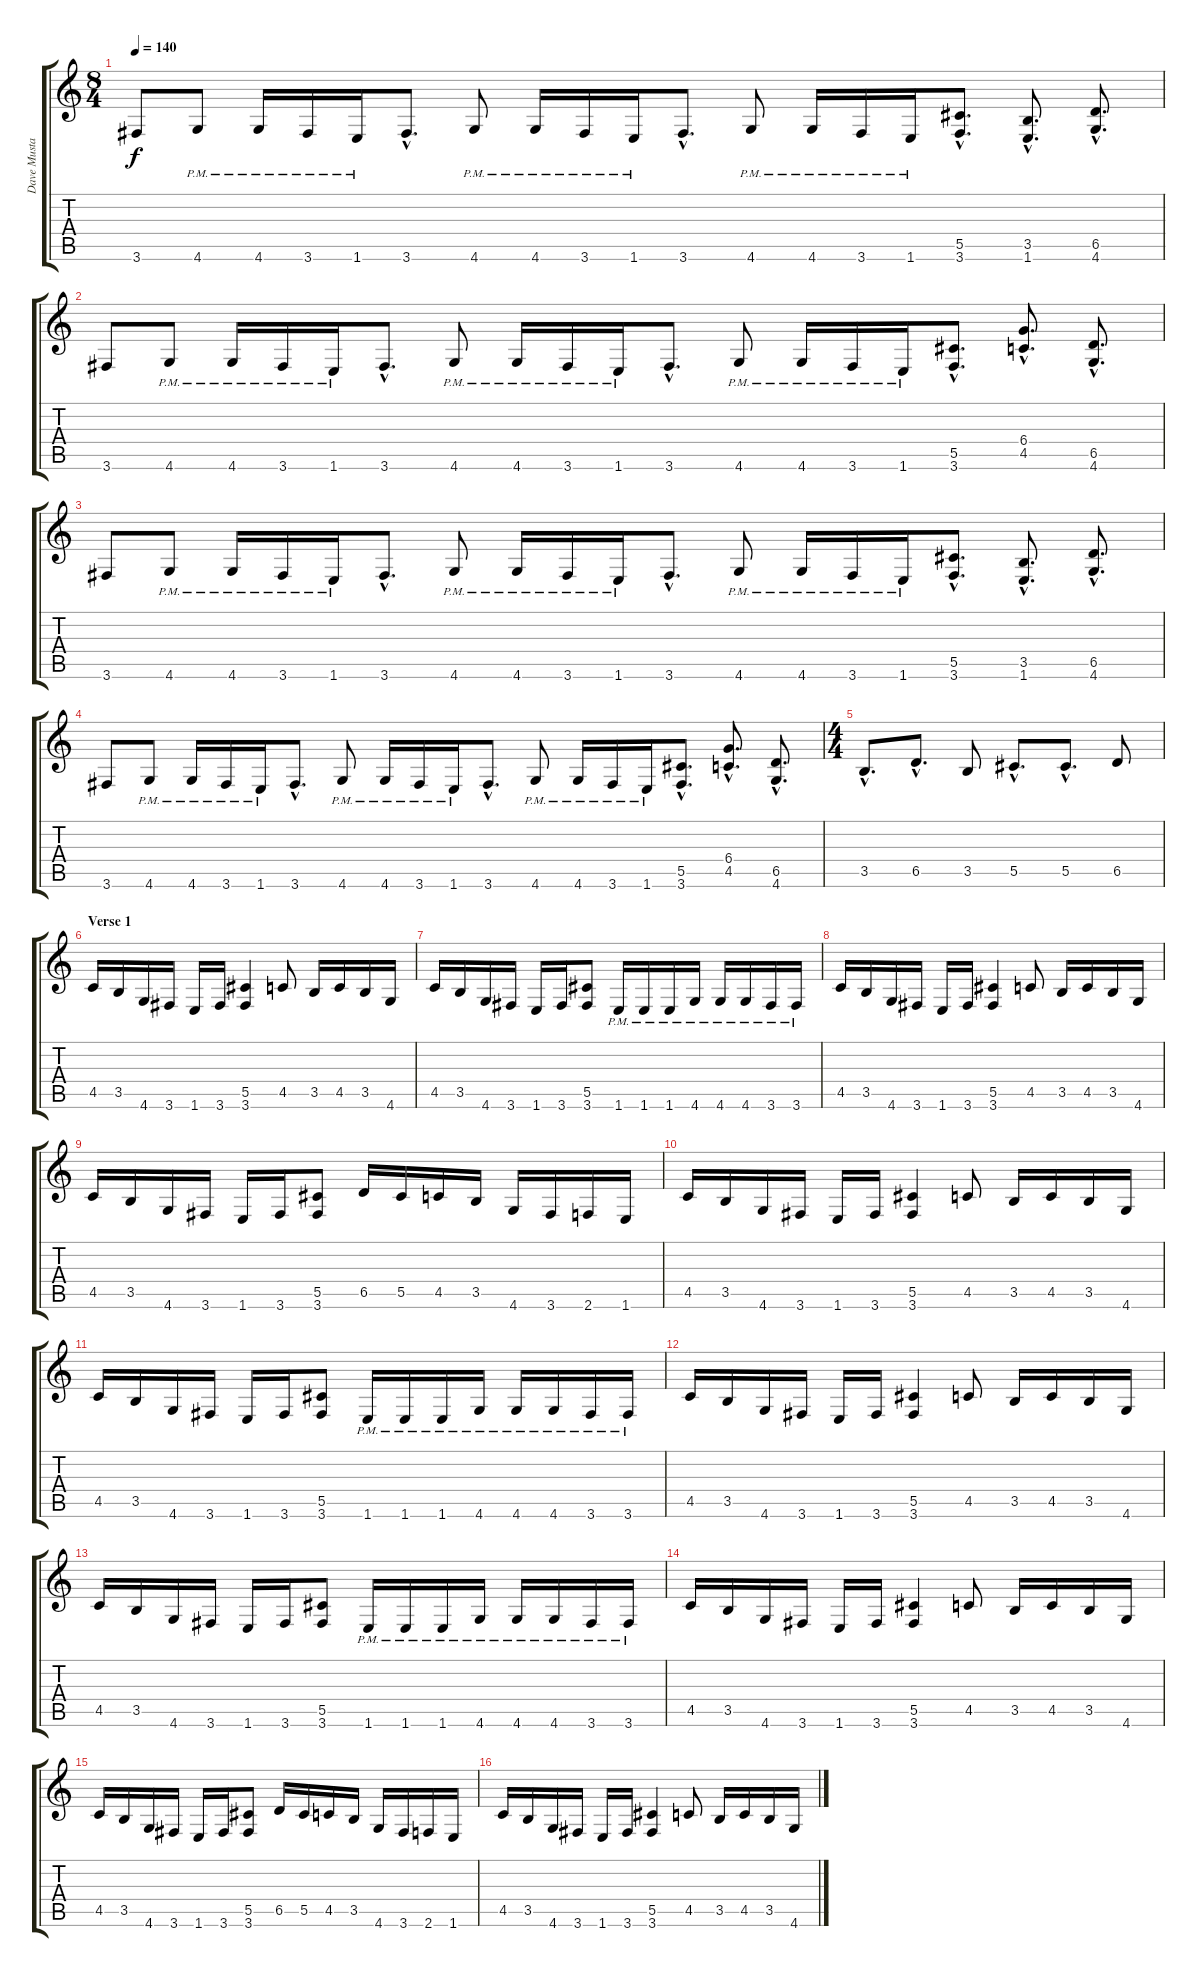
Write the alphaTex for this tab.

\track ("Dave Mustaine Rhytm" "Dave Musta") {instrument distortionguitar}
\staff {score tabs}
\tuning (Eb4 Bb3 Gb3 Db3 Ab2 Eb2) {hide}
\ts (8 4)
\tempo 140
\clef g2
\ks c
3.6.8{dy f} 4.6{pm}.8 4.6{pm}.16 3.6{pm}.16 1.6{pm}.16 3.6{hac}.8{d} 4.6{pm}.8 4.6{pm}.16 3.6{pm}.16 1.6{pm}.16 3.6{hac}.8{d} 4.6{pm}.8 4.6{pm}.16 3.6{pm}.16 1.6{pm}.16 (5.5{hac} 3.6{hac}).8{d} (3.5{hac} 1.6{hac}).8{d} (6.5{hac} 4.6{hac}).8{d} |
3.6.8 4.6{pm}.8 4.6{pm}.16 3.6{pm}.16 1.6{pm}.16 3.6{hac}.8{d} 4.6{pm}.8 4.6{pm}.16 3.6{pm}.16 1.6{pm}.16 3.6{hac}.8{d} 4.6{pm}.8 4.6{pm}.16 3.6{pm}.16 1.6{pm}.16 (5.5{hac} 3.6{hac}).8{d} (6.4{hac} 4.5{hac}).8{d} (6.5{hac} 4.6{hac}).8{d} |
3.6.8 4.6{pm}.8 4.6{pm}.16 3.6{pm}.16 1.6{pm}.16 3.6{hac}.8{d} 4.6{pm}.8 4.6{pm}.16 3.6{pm}.16 1.6{pm}.16 3.6{hac}.8{d} 4.6{pm}.8 4.6{pm}.16 3.6{pm}.16 1.6{pm}.16 (5.5{hac} 3.6{hac}).8{d} (3.5{hac} 1.6{hac}).8{d} (6.5{hac} 4.6{hac}).8{d} |
3.6.8 4.6{pm}.8 4.6{pm}.16 3.6{pm}.16 1.6{pm}.16 3.6{hac}.8{d} 4.6{pm}.8 4.6{pm}.16 3.6{pm}.16 1.6{pm}.16 3.6{hac}.8{d} 4.6{pm}.8 4.6{pm}.16 3.6{pm}.16 1.6{pm}.16 (5.5{hac} 3.6{hac}).8{d} (6.4{hac} 4.5{hac}).8{d} (6.5{hac} 4.6{hac}).8{d} |
\ts (4 4)
3.5{hac}.8{d} 6.5{hac}.8{d} 3.5.8 5.5{hac}.8{d} 5.5{hac}.8{d} 6.5.8 |
\section ("" "Verse 1")
4.5.16 3.5.16 4.6.16 3.6.16 1.6.16 3.6.16 (5.5 3.6).4 4.5.8 3.5.16 4.5.16 3.5.16 4.6.16 |
4.5.16 3.5.16 4.6.16 3.6.16 1.6.16 3.6.16 (5.5 3.6).8 1.6{pm}.16 1.6{pm}.16 1.6{pm}.16 4.6{pm}.16 4.6{pm}.16 4.6{pm}.16 3.6{pm}.16 3.6{pm}.16 |
4.5.16 3.5.16 4.6.16 3.6.16 1.6.16 3.6.16 (5.5 3.6).4 4.5.8 3.5.16 4.5.16 3.5.16 4.6.16 |
4.5.16 3.5.16 4.6.16 3.6.16 1.6.16 3.6.16 (5.5 3.6).8 6.5.16 5.5.16 4.5.16 3.5.16 4.6.16 3.6.16 2.6.16 1.6.16 |
4.5.16 3.5.16 4.6.16 3.6.16 1.6.16 3.6.16 (5.5 3.6).4 4.5.8 3.5.16 4.5.16 3.5.16 4.6.16 |
4.5.16 3.5.16 4.6.16 3.6.16 1.6.16 3.6.16 (5.5 3.6).8 1.6{pm}.16 1.6{pm}.16 1.6{pm}.16 4.6{pm}.16 4.6{pm}.16 4.6{pm}.16 3.6{pm}.16 3.6{pm}.16 |
4.5.16 3.5.16 4.6.16 3.6.16 1.6.16 3.6.16 (5.5 3.6).4 4.5.8 3.5.16 4.5.16 3.5.16 4.6.16 |
4.5.16 3.5.16 4.6.16 3.6.16 1.6.16 3.6.16 (5.5 3.6).8 1.6{pm}.16 1.6{pm}.16 1.6{pm}.16 4.6{pm}.16 4.6{pm}.16 4.6{pm}.16 3.6{pm}.16 3.6{pm}.16 |
4.5.16 3.5.16 4.6.16 3.6.16 1.6.16 3.6.16 (5.5 3.6).4 4.5.8 3.5.16 4.5.16 3.5.16 4.6.16 |
4.5.16 3.5.16 4.6.16 3.6.16 1.6.16 3.6.16 (5.5 3.6).8 6.5.16 5.5.16 4.5.16 3.5.16 4.6.16 3.6.16 2.6.16 1.6.16 |
4.5.16 3.5.16 4.6.16 3.6.16 1.6.16 3.6.16 (5.5 3.6).4 4.5.8 3.5.16 4.5.16 3.5.16 4.6.16
